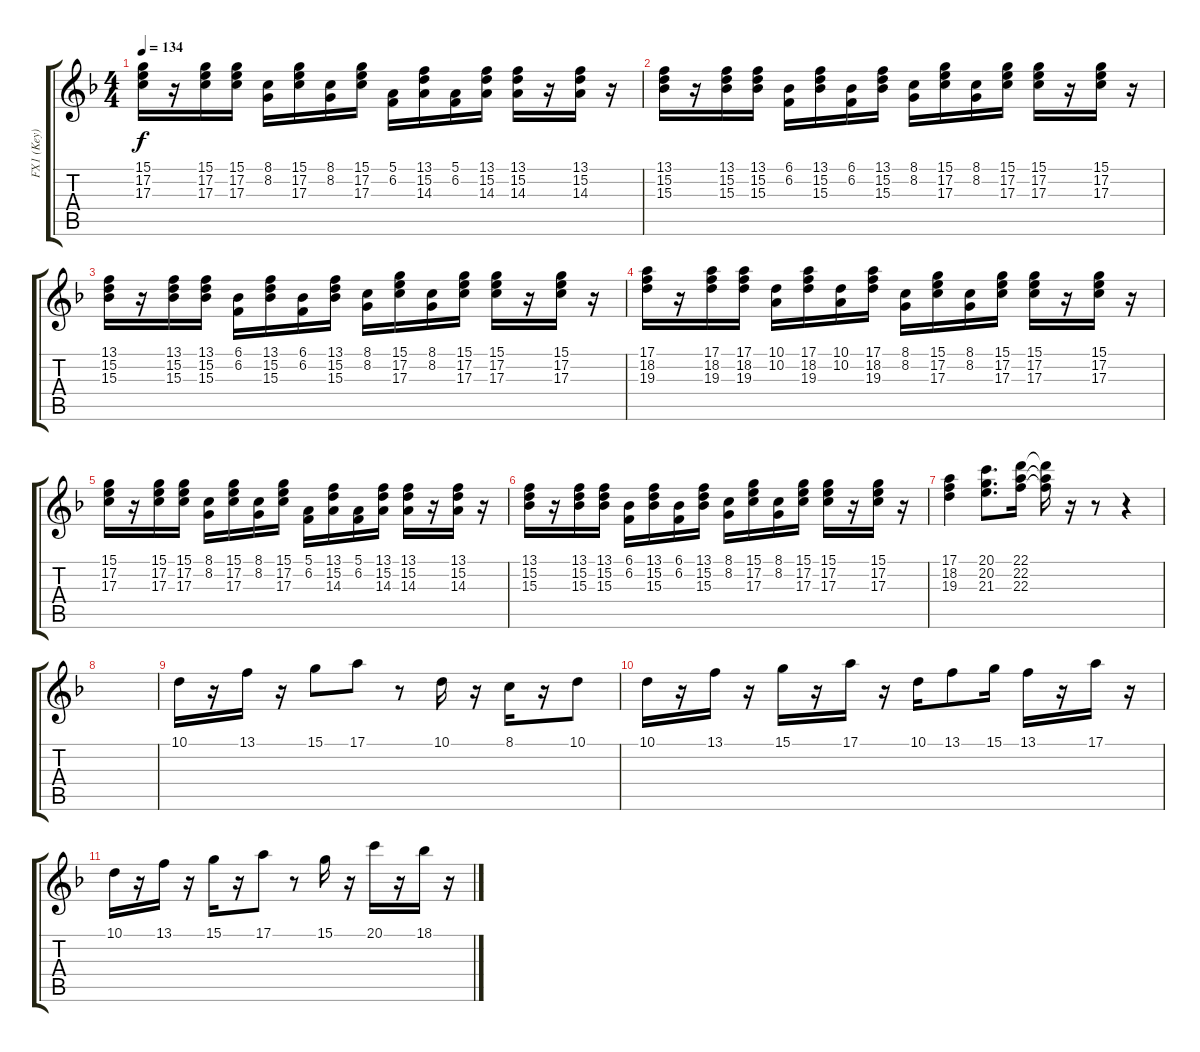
\track ("FX1 (Key)" "FX1 (Key)") {instrument stringensemble2}
\staff {score tabs}
\tuning (E4 B3 G3 D3 A2 E2) {hide}
\ts (4 4)
\tempo 134
\clef g2
\ks f
(15.1 17.2 17.3).16{dy f} r.16 (15.1 17.2 17.3).16 (15.1 17.2 17.3).16 (8.1 8.2).16 (15.1 17.2 17.3).16 (8.1 8.2).16 (15.1 17.2 17.3).16 (5.1 6.2).16 (13.1 15.2 14.3).16 (5.1 6.2).16 (13.1 15.2 14.3).16 (13.1 15.2 14.3).16 r.16 (13.1 15.2 14.3).16 r.16 |
(13.1 15.2 15.3).16 r.16 (13.1 15.2 15.3).16 (13.1 15.2 15.3).16 (6.1 6.2).16 (13.1 15.2 15.3).16 (6.1 6.2).16 (13.1 15.2 15.3).16 (8.1 8.2).16 (15.1 17.2 17.3).16 (8.1 8.2).16 (15.1 17.2 17.3).16 (15.1 17.2 17.3).16 r.16 (15.1 17.2 17.3).16 r.16 |
(13.1 15.2 15.3).16 r.16 (13.1 15.2 15.3).16 (13.1 15.2 15.3).16 (6.1 6.2).16 (13.1 15.2 15.3).16 (6.1 6.2).16 (13.1 15.2 15.3).16 (8.1 8.2).16 (15.1 17.2 17.3).16 (8.1 8.2).16 (15.1 17.2 17.3).16 (15.1 17.2 17.3).16 r.16 (15.1 17.2 17.3).16 r.16 |
(17.1 18.2 19.3).16 r.16 (17.1 18.2 19.3).16 (17.1 18.2 19.3).16 (10.1 10.2).16 (17.1 18.2 19.3).16 (10.1 10.2).16 (17.1 18.2 19.3).16 (8.1 8.2).16 (15.1 17.2 17.3).16 (8.1 8.2).16 (15.1 17.2 17.3).16 (15.1 17.2 17.3).16 r.16 (15.1 17.2 17.3).16 r.16 |
(15.1 17.2 17.3).16 r.16 (15.1 17.2 17.3).16 (15.1 17.2 17.3).16 (8.1 8.2).16 (15.1 17.2 17.3).16 (8.1 8.2).16 (15.1 17.2 17.3).16 (5.1 6.2).16 (13.1 15.2 14.3).16 (5.1 6.2).16 (13.1 15.2 14.3).16 (13.1 15.2 14.3).16 r.16 (13.1 15.2 14.3).16 r.16 |
(13.1 15.2 15.3).16 r.16 (13.1 15.2 15.3).16 (13.1 15.2 15.3).16 (6.1 6.2).16 (13.1 15.2 15.3).16 (6.1 6.2).16 (13.1 15.2 15.3).16 (8.1 8.2).16 (15.1 17.2 17.3).16 (8.1 8.2).16 (15.1 17.2 17.3).16 (15.1 17.2 17.3).16 r.16 (15.1 17.2 17.3).16 r.16 |
(17.1 18.2 19.3).4 (20.1 20.2 21.3).8{d} (22.1 22.2 22.3).16 (22.1{t} 22.2{t} 22.3{t}).16 r.16 r.8 r.4 |
|
10.1.16{volume 9 balance 6 instrument acousticgrandpiano} r.16 13.1.16 r.16 15.1.8 17.1.8 r.8 10.1.16 r.16 8.1.16 r.16 10.1.8 |
10.1.16 r.16 13.1.16 r.16 15.1.16 r.16 17.1.16 r.16 10.1.16 13.1.8 15.1.16 13.1.16 r.16 17.1.16 r.16 |
10.1.16 r.16 13.1.16 r.16 15.1.16 r.16 17.1.8 r.8 15.1.16 r.16 20.1.16 r.16 18.1.16 r.16
